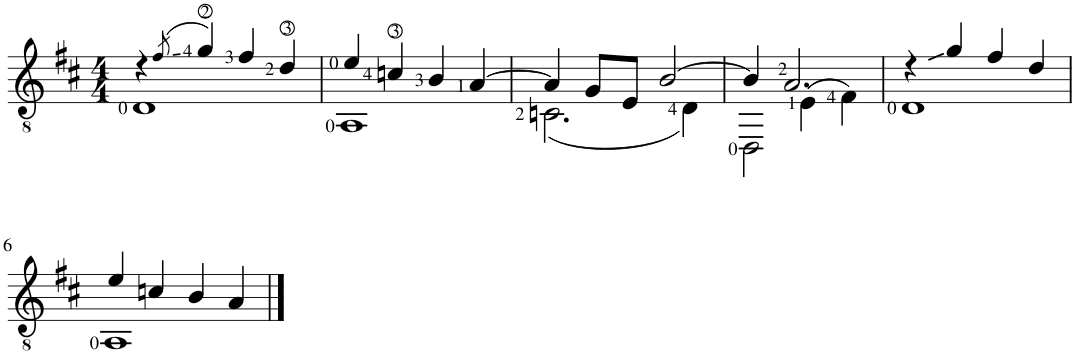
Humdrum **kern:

**kern
*part1
*staff1
*I"Gtr
*clefGv2
*k[f#c#]
*M4/4
=1
*^
4r	1D
(8qf#/	.
4g/)	.
4f#/	.
4d/	.
=2	=2
4e/	1AA
4cn/	.
4B/	.
[4A/	.
=3	=3
4A/]	(2.Cn\
8G/L	.
8E/J	.
[2B/	.
.	4D\)
=4	=4
4B/]	2DD\
2.A/	.
.	(>4E\
.	4F#\)
=5	=5
4r	1D
4g/	.
4f#/	.
4d/	.
!!LO:LB:g=z	!!
=6	=6
4e/	1AA
4cn/	.
4B/	.
4A/	.
*v	*v
==
*-
